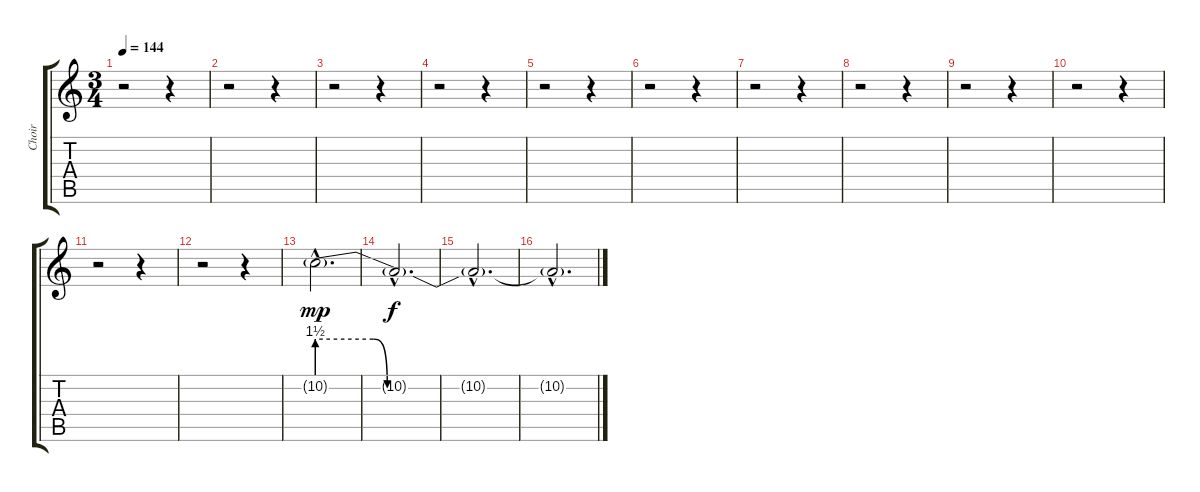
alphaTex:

\track ("Choir" "Choir") {instrument choiraahs}
\staff {score tabs}
\tuning (E4 B3 G3 D3 A2 E2) {hide}
\ts (3 4)
\tempo 144
\clef g2
\ks c
r.2{dy f} r.4 |
r.2 r.4 |
r.2 r.4 |
r.2 r.4 |
r.2 r.4 |
r.2 r.4 |
r.2 r.4 |
r.2 r.4 |
r.2 r.4 |
r.2 r.4 |
r.2 r.4 |
r.2 r.4 |
10.2{be (custom 0 6 12 6 15 0 60 0) g hac}.2{d dy mp volume 16 balance 8 instrument lead6voice} |
\section ("" "")
10.2{hac t}.2{d dy f} |
10.2{hac t}.2{d volume 0} |
10.2{hac t}.2{d}
